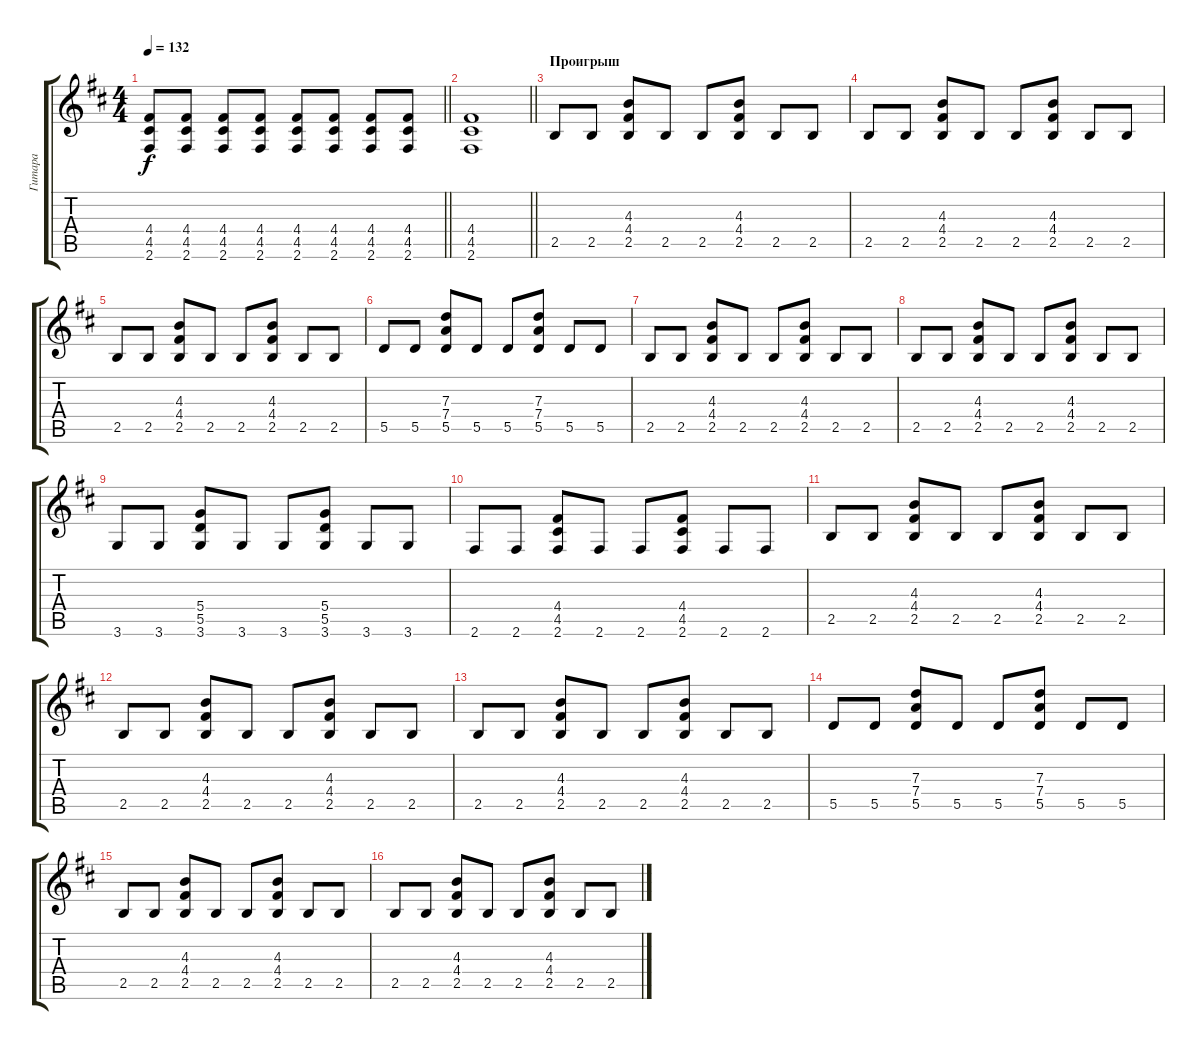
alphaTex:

\track ("Гитара" "Гитара") {instrument distortionguitar}
\staff {score tabs}
\tuning (E4 B3 G3 D3 A2 E2) {hide}
\ts (4 4)
\tempo 132
\clef g2
\barLineRight lightlight
\ks bminor
(4.4 4.5 2.6).8{dy f} (4.4 4.5 2.6).8 (4.4 4.5 2.6).8 (4.4 4.5 2.6).8 (4.4 4.5 2.6).8 (4.4 4.5 2.6).8 (4.4 4.5 2.6).8 (4.4 4.5 2.6).8 |
\section ("" "")
\barLineRight lightlight
(4.4 4.5 2.6).1 |
\section ("" "Проигрыш")
2.5.8 2.5.8 (4.3 4.4 2.5).8 2.5.8 2.5.8 (4.3 4.4 2.5).8 2.5.8 2.5.8 |
2.5.8 2.5.8 (4.3 4.4 2.5).8 2.5.8 2.5.8 (4.3 4.4 2.5).8 2.5.8 2.5.8 |
2.5.8 2.5.8 (4.3 4.4 2.5).8 2.5.8 2.5.8 (4.3 4.4 2.5).8 2.5.8 2.5.8 |
5.5.8 5.5.8 (7.3 7.4 5.5).8 5.5.8 5.5.8 (7.3 7.4 5.5).8 5.5.8 5.5.8 |
2.5.8 2.5.8 (4.3 4.4 2.5).8 2.5.8 2.5.8 (4.3 4.4 2.5).8 2.5.8 2.5.8 |
2.5.8 2.5.8 (4.3 4.4 2.5).8 2.5.8 2.5.8 (4.3 4.4 2.5).8 2.5.8 2.5.8 |
3.6.8 3.6.8 (5.4 5.5 3.6).8 3.6.8 3.6.8 (5.4 5.5 3.6).8 3.6.8 3.6.8 |
2.6.8 2.6.8 (4.4 4.5 2.6).8 2.6.8 2.6.8 (4.4 4.5 2.6).8 2.6.8 2.6.8 |
2.5.8 2.5.8 (4.3 4.4 2.5).8 2.5.8 2.5.8 (4.3 4.4 2.5).8 2.5.8 2.5.8 |
2.5.8 2.5.8 (4.3 4.4 2.5).8 2.5.8 2.5.8 (4.3 4.4 2.5).8 2.5.8 2.5.8 |
2.5.8 2.5.8 (4.3 4.4 2.5).8 2.5.8 2.5.8 (4.3 4.4 2.5).8 2.5.8 2.5.8 |
5.5.8 5.5.8 (7.3 7.4 5.5).8 5.5.8 5.5.8 (7.3 7.4 5.5).8 5.5.8 5.5.8 |
2.5.8 2.5.8 (4.3 4.4 2.5).8 2.5.8 2.5.8 (4.3 4.4 2.5).8 2.5.8 2.5.8 |
2.5.8 2.5.8 (4.3 4.4 2.5).8 2.5.8 2.5.8 (4.3 4.4 2.5).8 2.5.8 2.5.8
